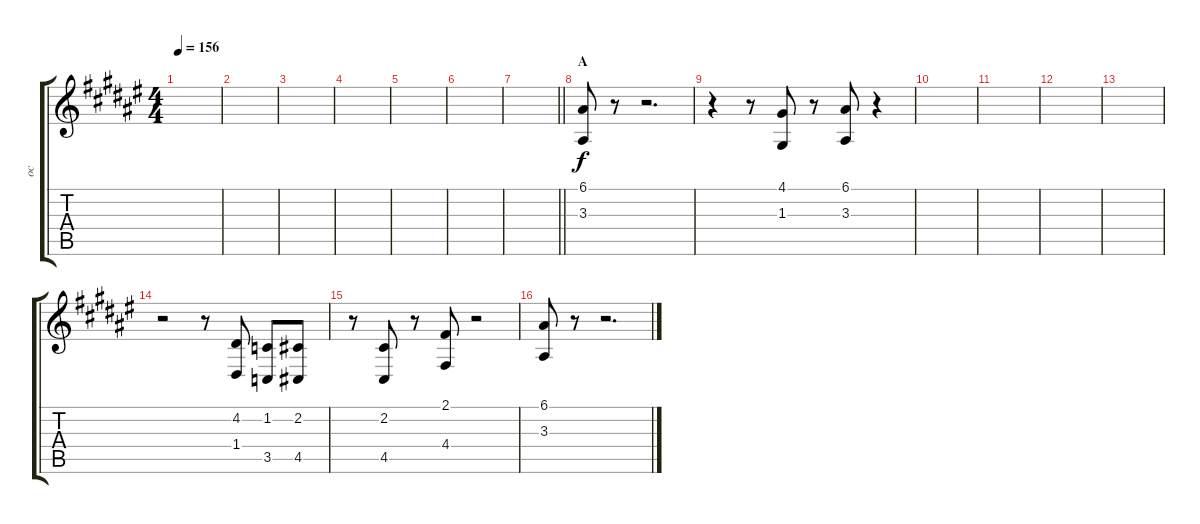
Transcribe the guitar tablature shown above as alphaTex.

\track ("oc" "oc") {instrument orchestrahit}
\staff {score tabs}
\tuning (E4 B3 G3 D3 A2 E2) {hide}
\ts (4 4)
\tempo 156
\clef g2
\ks f#
|
|
|
|
|
|
\barLineRight lightlight
|
\section ("" "A")
(6.1 3.3).8 r.8 r.2{d} |
r.4 r.8 (4.1 1.3).8 r.8 (6.1 3.3).8 r.4 |
|
|
|
|
r.2 r.8 (4.2 1.4).8 (1.2 3.5).8 (2.2 4.5).8 |
r.8 (2.2 4.5).8 r.8 (2.1 4.4).8 r.2 |
(6.1 3.3).8 r.8 r.2{d}
